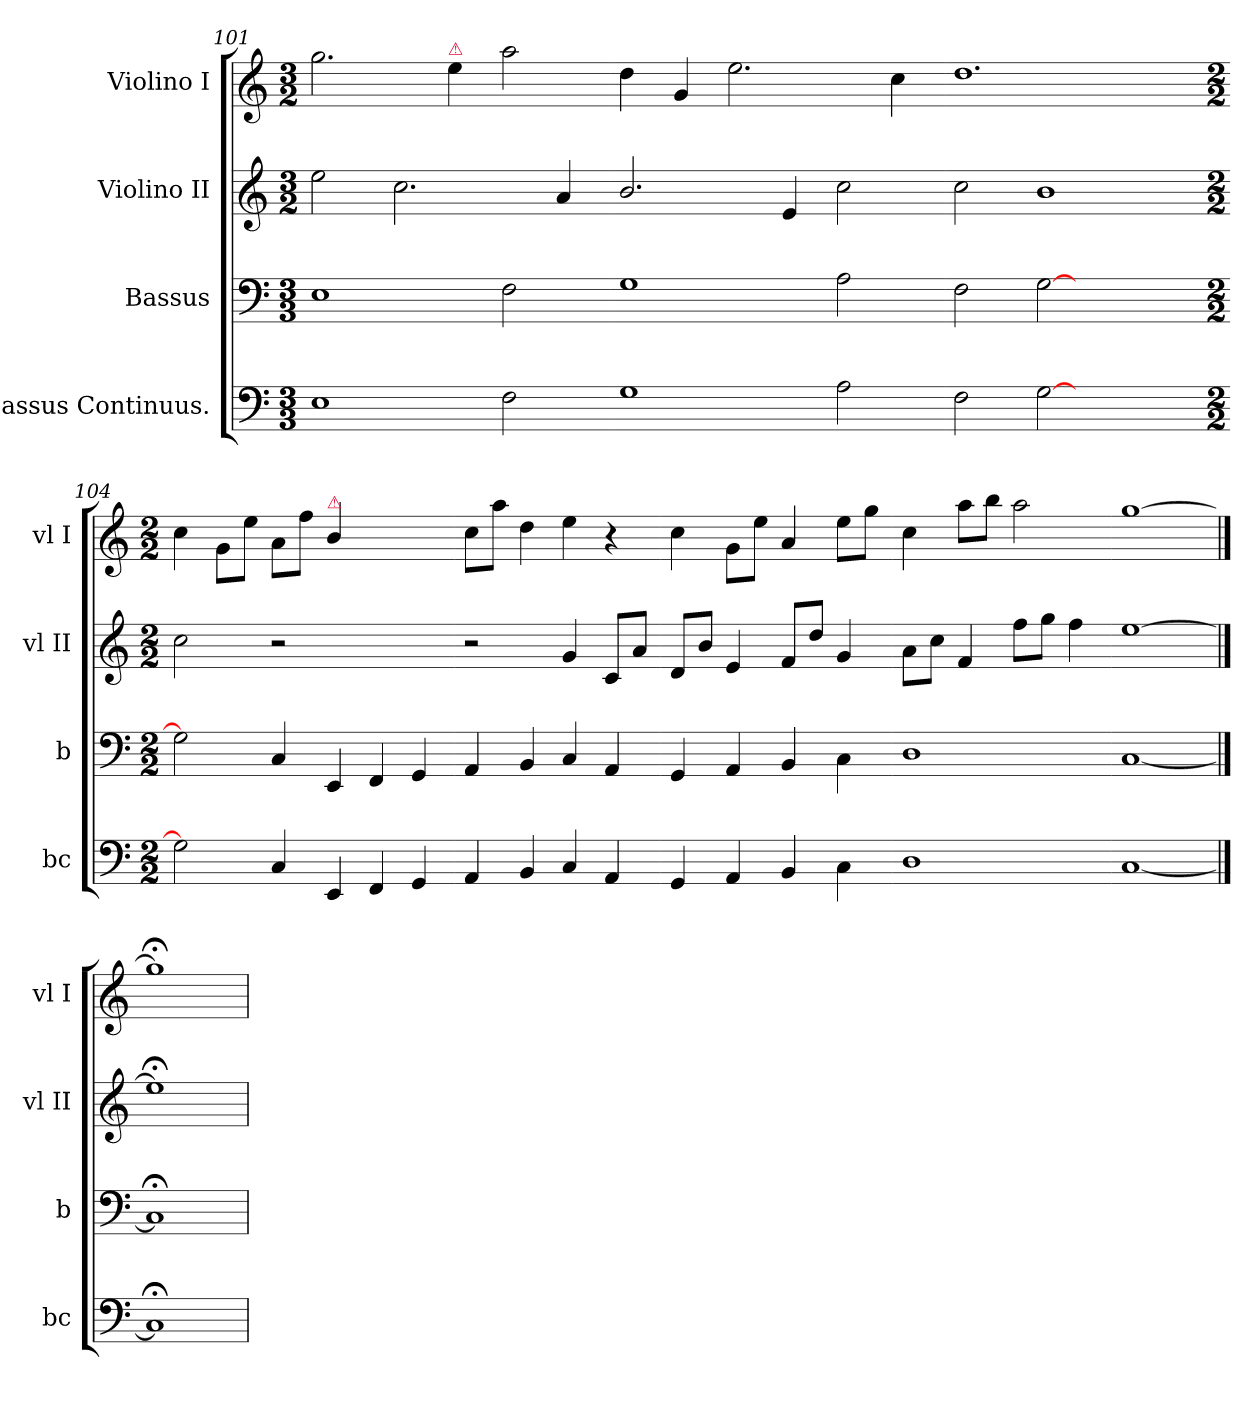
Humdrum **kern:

**kern	**kern	**kern	**kern
*part4	*part3	*part2	*part1
*staff4	*staff3	*staff2	*staff1
*I"Bassus Continuus.	*I"Bassus	*I"Violino II	*I"Violino I
*I'bc	*I'b	*I'vl II	*I'vl I
*clefF4	*clefF4	*clefG2	*clefG2
*k[]	*k[]	*k[]	*k[]
*C:	*C:	*C:	*C:
*M3/3	*M3/3	*M3/2	*M3/2
=101	=101	=101	=101
1E	1E	2ee\	2.gg\
.	.	2.cc\	.
.	.	.	4ee\
!	!	!	!LO:TX:a:color=crimson:t=⚠
2F\	2F\	.	2aa\
.	.	4a/	.
=102-	=102-	=102-	=102-
1G	1G	2.b/	4dd\
.	.	.	4g/
.	.	.	2.ee\
.	.	4e/	.
2A\	2A\	2cc\	.
.	.	.	4cc\
=103-	=103-	=103-	=103-
2F\	2F\	2cc\	1.dd
[2G	[2G	1b	.
2ryy	2ryy	.	.
=104-	=104-	=104-	=104-
*M2/2	*M2/2	*M2/2	*M2/2
2G]	2G]	2cc\	4cc\
.	.	.	8g\L
.	.	.	8ee\J
4C/	4C/	2r	8a\L
.	.	.	8ff\J
!	!	!	!LO:TX:a:color=crimson:t=⚠
4EE/	4EE/	.	4b/
4FF/	4FF/	2ryy	2ryy
4GG/	4GG/	.	.
=105-	=105-	=105-	=105-
4AA/	4AA/	2r	8cc\L
.	.	.	8aa\J
4BB/	4BB/	.	4dd\
4C/	4C/	4g/	4ee\
4AA/	4AA/	8c/L	4r
.	.	8a/J	.
=106-	=106-	=106-	=106-
4GG/	4GG/	8d/L	4cc\
.	.	8b/J	.
4AA/	4AA/	4e/	8g\L
.	.	.	8ee\J
4BB/	4BB/	8f/L	4a/
.	.	8dd/J	.
4C\	4C\	4g/	8ee\L
.	.	.	8gg\J
=107-	=107-	=107-	=107-
1D	1D	8a\L	4cc\
.	.	8cc\J	.
.	.	4f/	8aa\L
.	.	.	8bb\J
.	.	8ff\L	2aa\
.	.	8gg\J	.
.	.	4ff\	.
=108-	=108-	=108-	=108-
[1C	[1C	[1ee	[1gg
==109	==109	==109	==109
1C;<]	1C;<]	1ee;]	1gg;]
=	=	=	=
*-	*-	*-	*-
